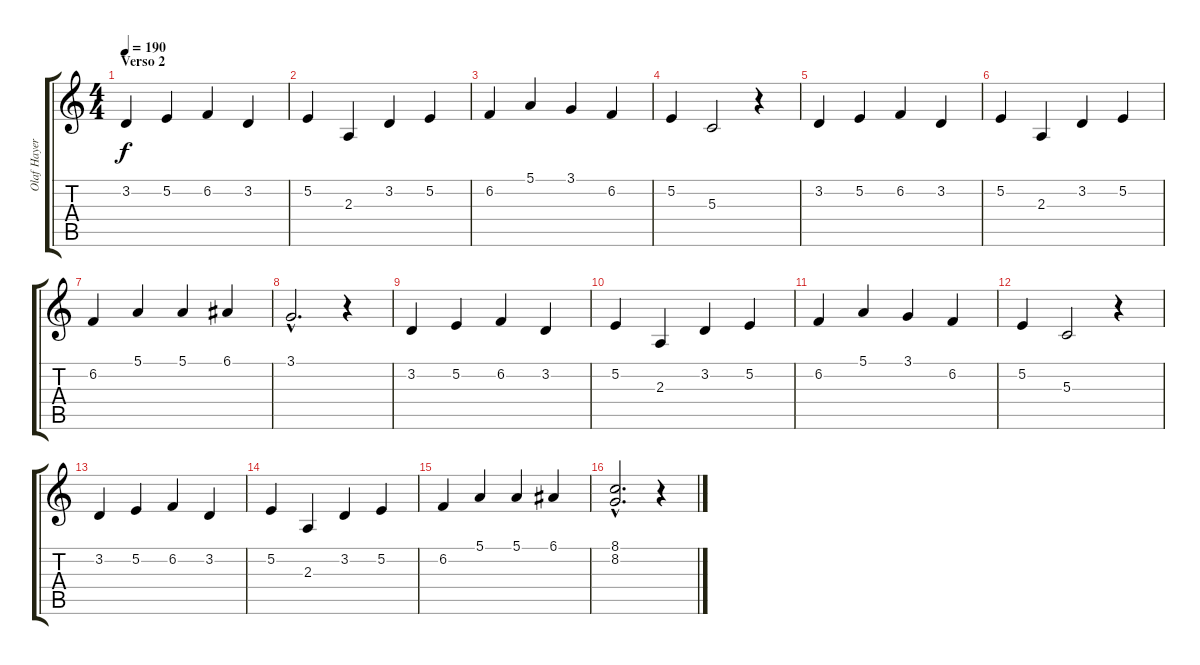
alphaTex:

\track ("Olaf Hayer" "Olaf Hayer") {instrument lead1square}
\staff {score tabs}
\tuning (E4 B3 G3 D3 A2 E2) {hide}
\ts (4 4)
\section ("" "Verso 2")
\tempo 190
\clef g2
\ks c
3.2.4{dy f} 5.2.4 6.2.4 3.2.4 |
5.2.4 2.3.4 3.2.4 5.2.4 |
6.2.4 5.1.4 3.1.4 6.2.4 |
5.2.4 5.3.2 r.4 |
3.2.4 5.2.4 6.2.4 3.2.4 |
5.2.4 2.3.4 3.2.4 5.2.4 |
6.2.4 5.1.4 5.1.4 6.1.4 |
3.1{hac}.2{d} r.4 |
3.2.4 5.2.4 6.2.4 3.2.4 |
5.2.4 2.3.4 3.2.4 5.2.4 |
6.2.4 5.1.4 3.1.4 6.2.4 |
5.2.4 5.3.2 r.4 |
3.2.4 5.2.4 6.2.4 3.2.4 |
5.2.4 2.3.4 3.2.4 5.2.4 |
6.2.4 5.1.4 5.1.4 6.1.4 |
(8.1{hac} 8.2{hac}).2{d} r.4
